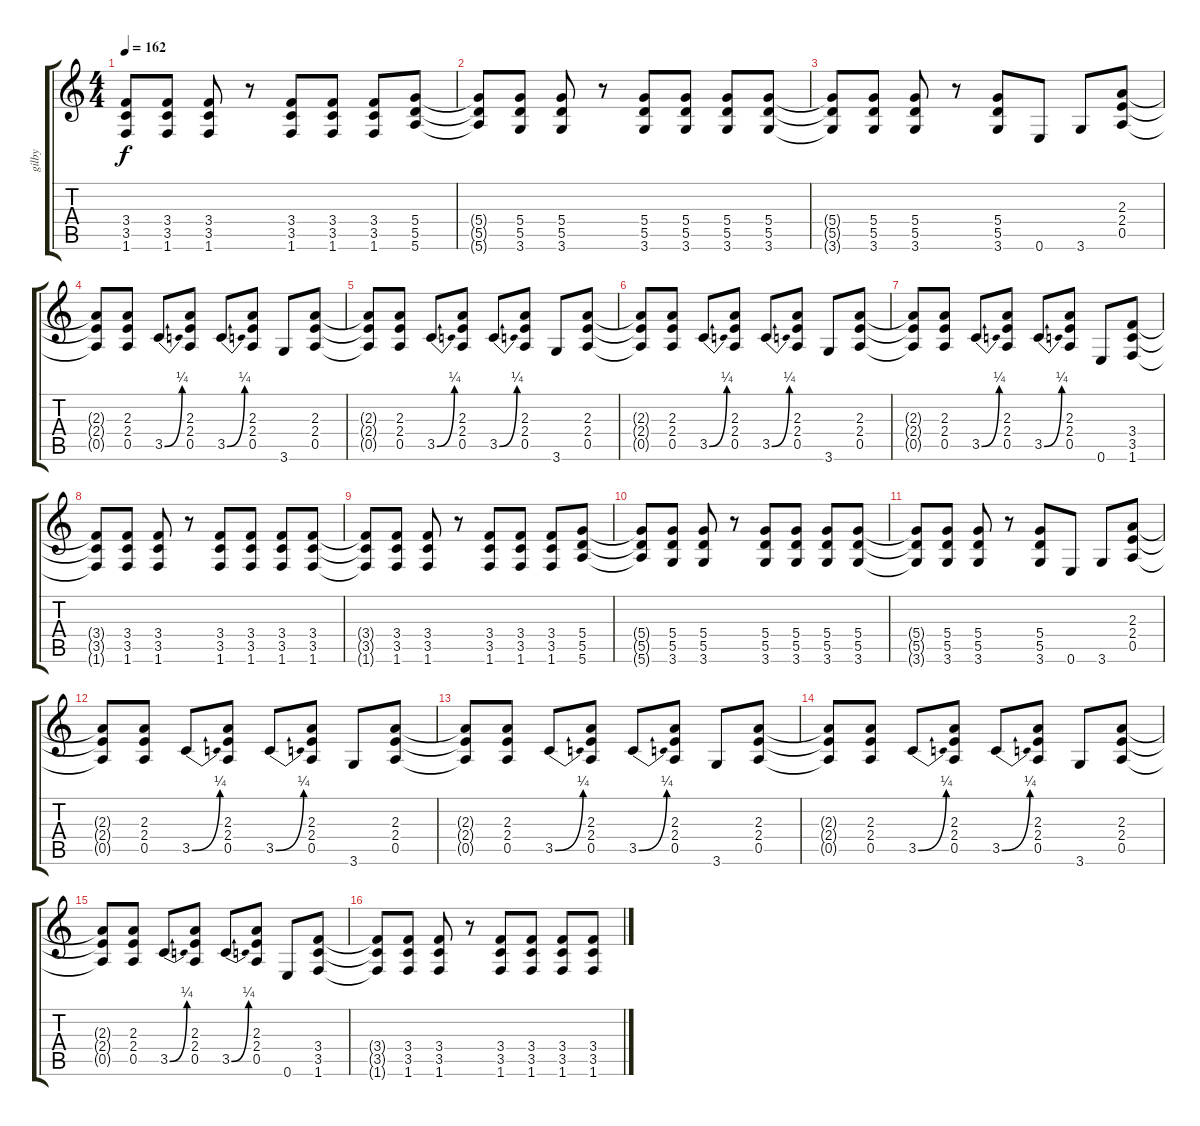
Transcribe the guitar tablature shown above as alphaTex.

\track ("gilby" "gilby") {instrument overdrivenguitar}
\staff {score tabs}
\tuning (E4 B3 G3 D3 A2 E2) {hide}
\ts (4 4)
\tempo 162
\clef g2
\ks c
(3.4{t} 3.5{t} 1.6{t}).8{dy f} (3.4 3.5 1.6).8 (3.4 3.5 1.6).8 r.8 (3.4 3.5 1.6).8 (3.4 3.5 1.6).8 (3.4 3.5 1.6).8 (5.4 5.5 5.6).8 |
(5.4{t} 5.5{t} 5.6{t}).8 (5.4 5.5 3.6).8 (5.4 5.5 3.6).8 r.8 (5.4 5.5 3.6).8 (5.4 5.5 3.6).8 (5.4 5.5 3.6).8 (5.4 5.5 3.6).8 |
(5.4{t} 5.5{t} 3.6{t}).8 (5.4 5.5 3.6).8 (5.4 5.5 3.6).8 r.8 (5.4 5.5 3.6).8 0.6.8 3.6.8 (2.3 2.4 0.5).8 |
(2.3{t} 2.4{t} 0.5{t}).8 (2.3 2.4 0.5).8 3.5{be (bend 0 0 60 1)}.8 (2.3 2.4 0.5).8 3.5{be (bend 0 0 60 1)}.8 (2.3 2.4 0.5).8 3.6.8 (2.3 2.4 0.5).8 |
(2.3{t} 2.4{t} 0.5{t}).8 (2.3 2.4 0.5).8 3.5{be (bend 0 0 60 1)}.8 (2.3 2.4 0.5).8 3.5{be (bend 0 0 60 1)}.8 (2.3 2.4 0.5).8 3.6.8 (2.3 2.4 0.5).8 |
(2.3{t} 2.4{t} 0.5{t}).8 (2.3 2.4 0.5).8 3.5{be (bend 0 0 60 1)}.8 (2.3 2.4 0.5).8 3.5{be (bend 0 0 60 1)}.8 (2.3 2.4 0.5).8 3.6.8 (2.3 2.4 0.5).8 |
(2.3{t} 2.4{t} 0.5{t}).8 (2.3 2.4 0.5).8 3.5{be (bend 0 0 60 1)}.8 (2.3 2.4 0.5).8 3.5{be (bend 0 0 60 1)}.8 (2.3 2.4 0.5).8 0.6.8 (3.4 3.5 1.6).8 |
(3.4{t} 3.5{t} 1.6{t}).8 (3.4 3.5 1.6).8 (3.4 3.5 1.6).8 r.8 (3.4 3.5 1.6).8 (3.4 3.5 1.6).8 (3.4 3.5 1.6).8 (3.4 3.5 1.6).8 |
(3.4{t} 3.5{t} 1.6{t}).8 (3.4 3.5 1.6).8 (3.4 3.5 1.6).8 r.8 (3.4 3.5 1.6).8 (3.4 3.5 1.6).8 (3.4 3.5 1.6).8 (5.4 5.5 5.6).8 |
(5.4{t} 5.5{t} 5.6{t}).8 (5.4 5.5 3.6).8 (5.4 5.5 3.6).8 r.8 (5.4 5.5 3.6).8 (5.4 5.5 3.6).8 (5.4 5.5 3.6).8 (5.4 5.5 3.6).8 |
(5.4{t} 5.5{t} 3.6{t}).8 (5.4 5.5 3.6).8 (5.4 5.5 3.6).8 r.8 (5.4 5.5 3.6).8 0.6.8 3.6.8 (2.3 2.4 0.5).8 |
(2.3{t} 2.4{t} 0.5{t}).8 (2.3 2.4 0.5).8 3.5{be (bend 0 0 60 1)}.8 (2.3 2.4 0.5).8 3.5{be (bend 0 0 60 1)}.8 (2.3 2.4 0.5).8 3.6.8 (2.3 2.4 0.5).8 |
(2.3{t} 2.4{t} 0.5{t}).8 (2.3 2.4 0.5).8 3.5{be (bend 0 0 60 1)}.8 (2.3 2.4 0.5).8 3.5{be (bend 0 0 60 1)}.8 (2.3 2.4 0.5).8 3.6.8 (2.3 2.4 0.5).8 |
(2.3{t} 2.4{t} 0.5{t}).8 (2.3 2.4 0.5).8 3.5{be (bend 0 0 60 1)}.8 (2.3 2.4 0.5).8 3.5{be (bend 0 0 60 1)}.8 (2.3 2.4 0.5).8 3.6.8 (2.3 2.4 0.5).8 |
(2.3{t} 2.4{t} 0.5{t}).8 (2.3 2.4 0.5).8 3.5{be (bend 0 0 60 1)}.8 (2.3 2.4 0.5).8 3.5{be (bend 0 0 60 1)}.8 (2.3 2.4 0.5).8 0.6.8 (3.4 3.5 1.6).8 |
(3.4{t} 3.5{t} 1.6{t}).8 (3.4 3.5 1.6).8 (3.4 3.5 1.6).8 r.8 (3.4 3.5 1.6).8 (3.4 3.5 1.6).8 (3.4 3.5 1.6).8 (3.4 3.5 1.6).8
